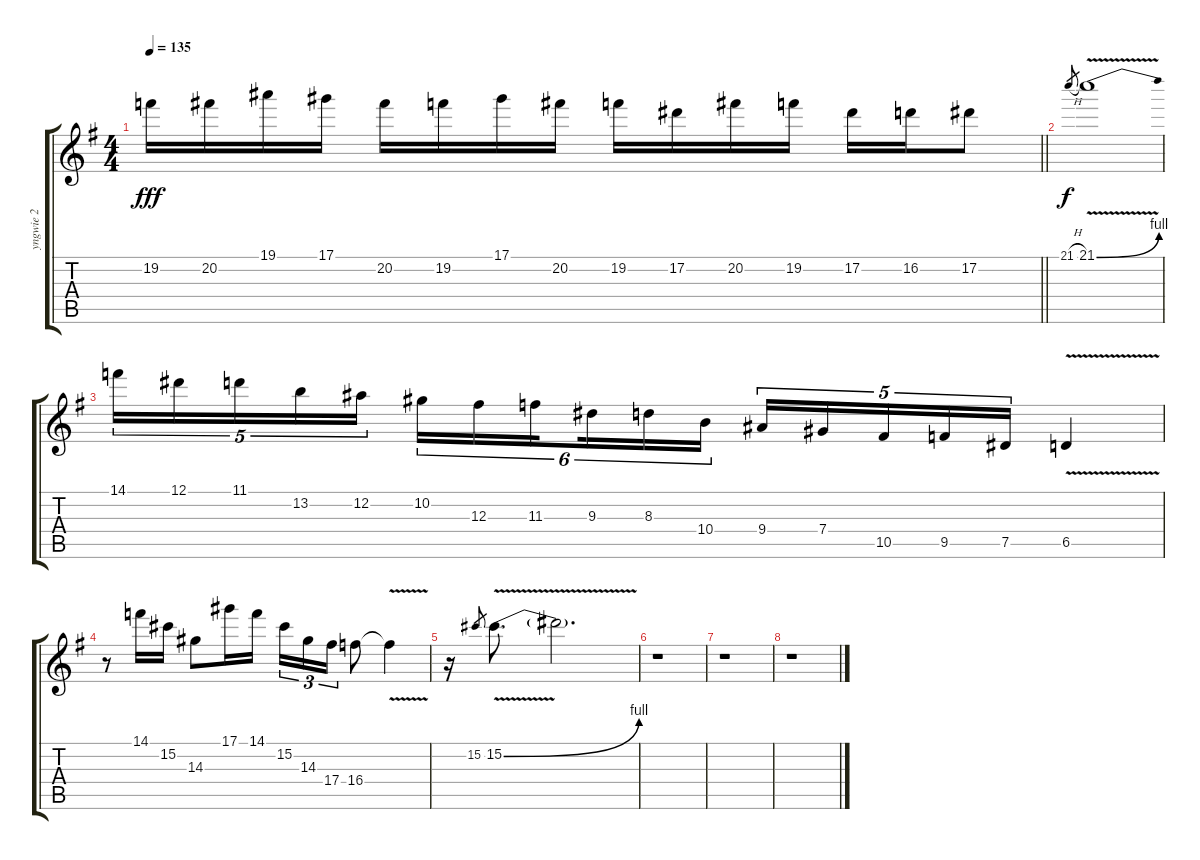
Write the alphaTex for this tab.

\track ("yngwie 2" "yngwie 2") {instrument overdrivenguitar}
\staff {score tabs}
\tuning (Eb4 Bb3 Gb3 Db3 Ab2 Eb2) {hide}
\ts (4 4)
\tempo 135
\clef g2
\barLineRight lightlight
\ks eminor
19.2.16{dy fff} 20.2.16 19.1.16 17.1.16 20.2.16 19.2.16 17.1.16 20.2.16 19.2.16 17.2.16 20.2.16 19.2.16 17.2.16 16.2.16 17.2.8 |
21.1{h}.8{gr dy f} 21.1{be (bend 0 0 60 4) v}.1 |
14.1.16{tu (5 4)} 12.1.16{tu (5 4)} 11.1.16{tu (5 4)} 13.2.16{tu (5 4)} 12.2.16{tu (5 4)} 10.2.16{tu (6 4)} 12.3.16{tu (6 4)} 11.3.16{tu (6 4) beam splitsecondary} 9.3.16{tu (6 4)} 8.3.16{tu (6 4)} 10.4.16{tu (6 4)} 9.4.16{tu (5 4)} 7.4.16{tu (5 4)} 10.5.16{tu (5 4)} 9.5.16{tu (5 4)} 7.5.16{tu (5 4)} 6.5{v}.4 |
r.8 14.1.16 15.2.16 14.3.8 17.1.16 14.1.16 15.2.16{tu (3 2)} 14.3.16{tu (3 2)} 17.4.16{tu (3 2)} 16.4.8 16.4{v t}.4 |
r.16 15.2.8{gr} 15.2{be (bend 0 0 60 4) v}.8{d} 15.2{t}.2{d} |
r.1 |
r.1 |
r.1
